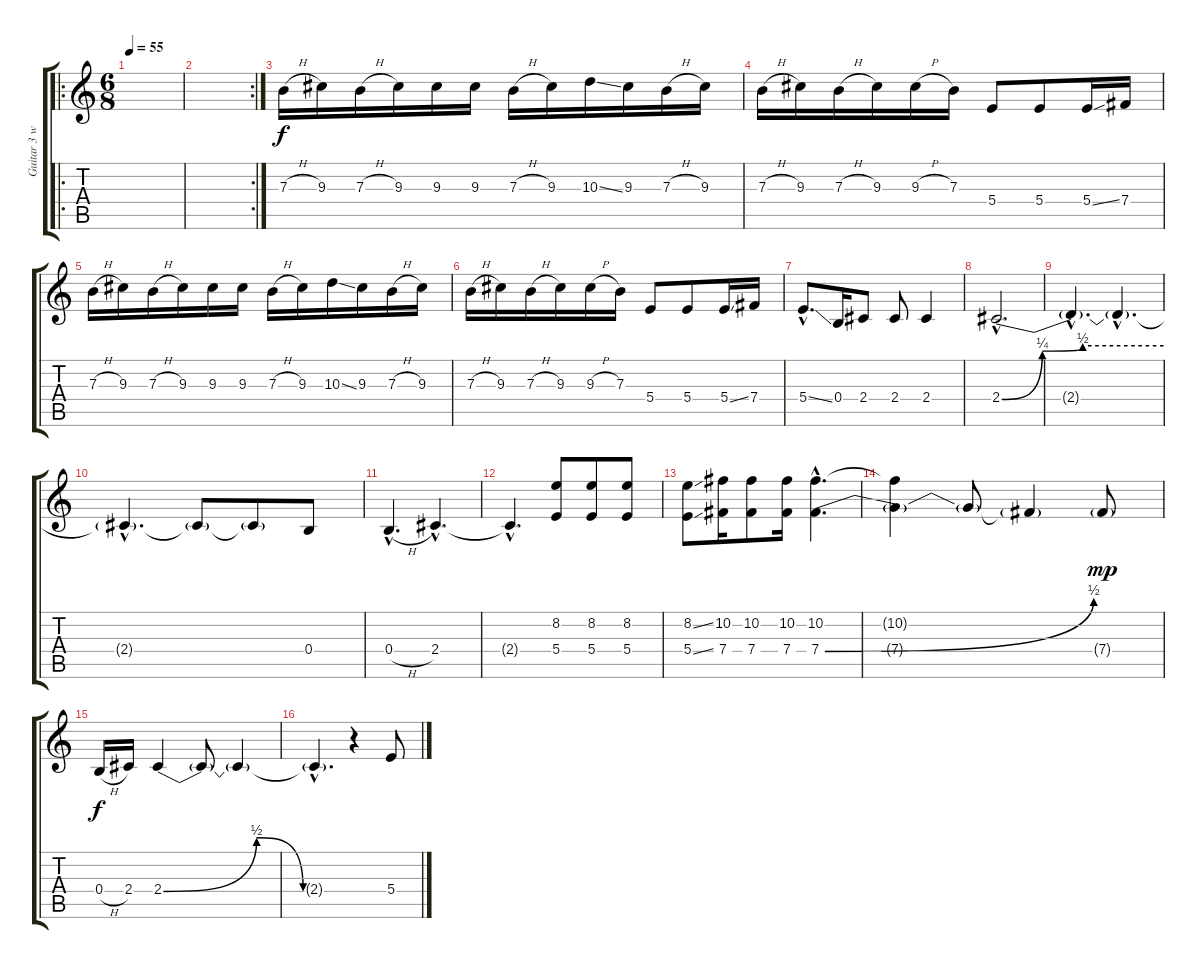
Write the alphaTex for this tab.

\track ("Guitar 3 w/ Distorsion and delay" "Guitar 3 w") {instrument distortionguitar}
\staff {score tabs}
\tuning (Db4 Ab3 E3 B2 Gb2 Db2) {hide}
\ro
\ts (6 8)
\tempo 55
\clef g2
\ks c
|
\rc 2
|
7.3{h}.16 9.3.16{dy f} 7.3{h}.16 9.3.16 9.3.16 9.3.16 7.3{h}.16 9.3.16 10.3{ss}.16 9.3.16 7.3{h}.16 9.3.16 |
7.3{h}.16 9.3.16 7.3{h}.16 9.3.16 9.3{h}.16 7.3.16 5.4.8 5.4.8 5.4{ss}.16 7.4.16 |
7.3{h}.16 9.3.16 7.3{h}.16 9.3.16 9.3.16 9.3.16 7.3{h}.16 9.3.16 10.3{ss}.16 9.3.16 7.3{h}.16 9.3.16 |
7.3{h}.16 9.3.16 7.3{h}.16 9.3.16 9.3{h}.16 7.3.16 5.4.8 5.4.8 5.4{ss}.16 7.4.16 |
5.4{ss hac}.8{d} 0.4.16 2.4.8 2.4.8 2.4.4 |
2.4{be (custom 0 0 15 1 30 2 60 2) hac}.2{d} |
2.4{hac t}.4{d} 2.4{hac t}.4{d} |
2.4{hac t}.4{d} 2.4{t}.8 2.4{t}.8 0.4.8 |
0.4{h hac}.4{d} 2.4{hac}.4{d} |
2.4{hac t}.4{d} (8.2 5.4).8 (8.2 5.4).8 (8.2 5.4).8 |
(8.2{ss} 5.4{ss}).8 (10.2 7.4).16 (10.2 7.4).8 (10.2 7.4).16 (10.2{hac} 7.4{be (bend 0 0 60 2) hac}).4{d} |
(10.2{t} 7.4{t}).4 7.4{t}.8 7.4{t}.4 7.4{g}.8{dy mp} |
0.4{h}.16{dy f} 2.4.16 2.4{be (custom 0 0 30 2 45 0 60 0)}.4 2.4{t}.8 2.4{t}.4 |
2.4{hac t}.4{d} r.4 5.4.8
